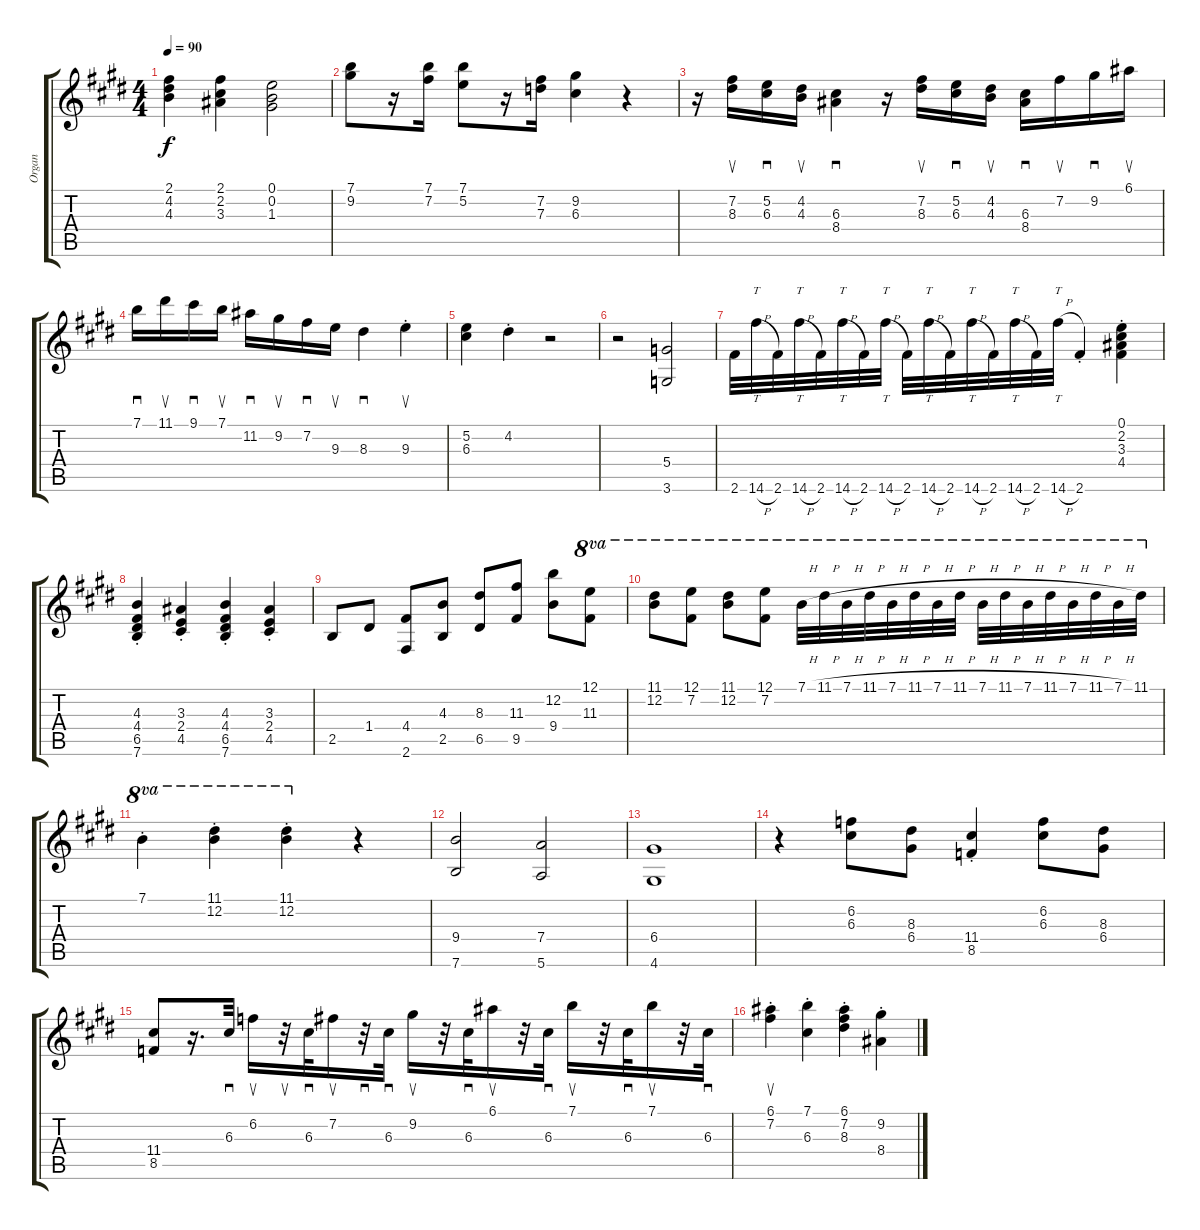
\track ("Organ" "Organ") {instrument overdrivenguitar}
\staff {score tabs}
\tuning (E4 B3 G3 D3 A2 E2) {hide}
\ts (4 4)
\tempo 90
\clef g2
\ks e
(2.1 4.2 4.3).4{dy f} (2.1 2.2 3.3).4 (0.1 0.2 1.3).2 |
\ks c#minor
(7.1 9.2).8 r.16 (7.1 7.2).16 (7.1 5.2).8 r.16 (7.2 7.3).16 (9.2 6.3).4 r.4 |
r.16 (7.2 8.3).16{su} (5.2 6.3).16{sd} (4.2 4.3).16{su} (6.3 8.4).4{sd} r.16 (7.2 8.3).16{su} (5.2 6.3).16{sd} (4.2 4.3).16{su} (6.3 8.4).16{sd} 7.2.16{su} 9.2.16{sd} 6.1.16{su} |
\ks e
7.1.16{sd} 11.1.16{su} 9.1.16{sd} 7.1.16{su} 11.2.16{sd} 9.2.16{su} 7.2.16{sd} 9.3.16{su} 8.3.4{sd} 9.3{st}.4{su} |
\ks c#minor
(5.2 6.3).4 4.2{st}.4 r.2 |
r.2 (5.4 3.6).2 |
2.6.32{ot 8vb} 14.6{h}.32{tt ot 8vb} 2.6.32{ot 8vb} 14.6{h}.32{tt ot 8vb} 2.6.32{ot 8vb} 14.6{h}.32{tt ot 8vb} 2.6.32{ot 8vb} 14.6{h}.32{tt ot 8vb} 2.6.32{ot 8vb} 14.6{h}.32{tt ot 8vb} 2.6.32{ot 8vb} 14.6{h}.32{tt ot 8vb} 2.6.32{ot 8vb} 14.6{h}.32{tt ot 8vb} 2.6.32{ot 8vb} 14.6{h}.32{tt ot 8vb} 2.6{st}.4{ot 8vb} (0.1{st} 2.2{st} 3.3{st} 4.4{st}).4 |
\ks e
(4.3{st} 4.4{st} 6.5{st} 7.6{st}).4 (3.3{st} 2.4{st} 4.5{st}).4 (4.3{st} 4.4{st} 6.5{st} 7.6{st}).4 (3.3{st} 2.4{st} 4.5{st}).4 |
2.5.8 1.4.8 (4.4 2.6).8 (4.3 2.5).8 (8.3 6.5).8 (11.3 9.5).8 (12.2 9.4).8 (12.1 11.3).8{ot 8va} |
(11.1 12.2).8{ot 8va} (12.1 7.2).8{ot 8va} (11.1 12.2).8{ot 8va} (12.1 7.2).8{ot 8va} 7.1{h}.32{ot 8va} 11.1{h}.32{ot 8va} 7.1{h}.32{ot 8va} 11.1{h}.32{ot 8va} 7.1{h}.32{ot 8va} 11.1{h}.32{ot 8va} 7.1{h}.32{ot 8va} 11.1{h}.32{ot 8va} 7.1{h}.32{ot 8va} 11.1{h}.32{ot 8va} 7.1{h}.32{ot 8va} 11.1{h}.32{ot 8va} 7.1{h}.32{ot 8va} 11.1{h}.32{ot 8va} 7.1{h}.32{ot 8va} 11.1.32{ot 8va} |
\ks c#minor
7.1{st}.4{ot 8va} (11.1{st} 12.2{st}).4{ot 8va} (11.1{st} 12.2{st}).4{ot 8va} r.4 |
(9.4 7.6).2 (7.4 5.6).2 |
\ks e
(6.4 4.6).1 |
\ks c#minor
r.4 (6.2 6.3).8 (8.3 6.4).8 (11.4{st} 8.5{st}).4 (6.2 6.3).8 (8.3 6.4).8 |
(11.4 8.5).8 r.16{d} 6.3.32{sd} 6.2.16{su} r.32{su} 6.3.32{sd} 7.2.16{su} r.32{sd} 6.3.32{sd} 9.2.16{su} r.32 6.3.32{sd} 6.1.16{su} r.32 6.3.32{sd} 7.1.16{su} r.32 6.3.32{sd} 7.1.16{su} r.32 6.3.32{sd} |
\ks e
(6.1{st} 7.2{st}).4{su} (7.1{st} 6.3{st}).4 (6.1{st} 7.2{st} 8.3{st}).4 (9.2{st} 8.4{st}).4
